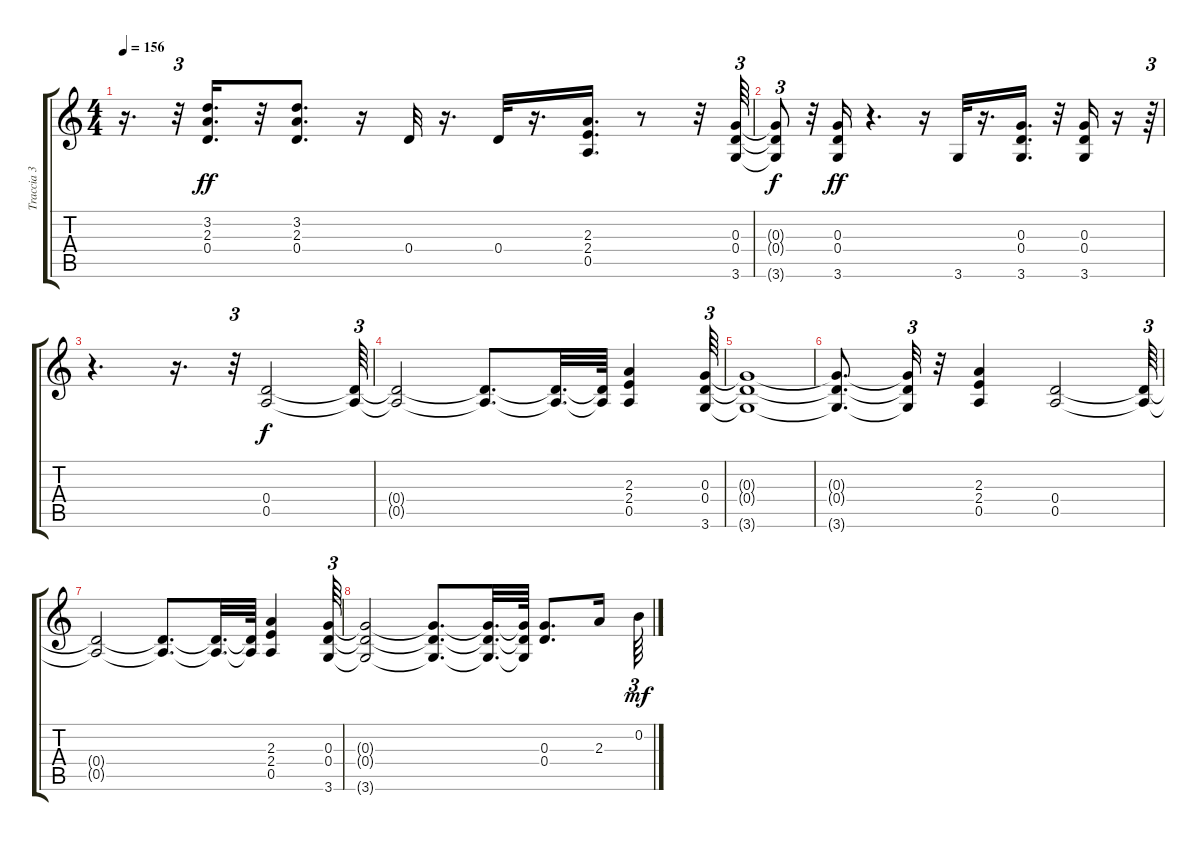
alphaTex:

\track ("Traccia 3" "Traccia 3") {instrument distortionguitar}
\staff {score tabs}
\tuning (E4 B3 G3 D3 A2 E2) {hide}
\ts (4 4)
\tempo 156
\clef g2
\ks c
r.16{d dy ff} r.32{tu (3 2)} (3.2 2.3 0.4).16{d} r.32 (3.2 2.3 0.4).8{d} r.16 0.4.32 r.16{d} 0.4.32 r.16{d} (2.3 2.4 0.5).16{d} r.8 r.32 (0.3 0.4 3.6).64{tu (3 2)} |
(0.3{t} 0.4{t} 3.6{t}).8{tu (3 2) dy f} r.32 (0.3 0.4 3.6).16{dy ff} r.4{d} r.16 3.6.32 r.16{d} (0.3 0.4 3.6).16{d} r.32 (0.3 0.4 3.6).16 r.16 r.64{tu (3 2)} |
r.4{d} r.16{d} r.32{tu (3 2)} (0.4 0.5).2{dy f} (0.4{t} 0.5{t}).64{tu (3 2)} |
(0.4{t} 0.5{t}).2 (0.4{t} 0.5{t}).8{d} (0.4{t} 0.5{t}).32{d} (0.4{t} 0.5{t}).64 (2.3 2.4 0.5).4 (0.3 0.4 3.6).64{tu (3 2)} |
(0.3{t} 0.4{t} 3.6{t}).1 |
(0.3{t} 0.4{t} 3.6{t}).8{d} (0.3{t} 0.4{t} 3.6{t}).32{tu (3 2)} r.32 (2.3 2.4 0.5).4 (0.4 0.5).2 (0.4{t} 0.5{t}).64{tu (3 2)} |
(0.4{t} 0.5{t}).2 (0.4{t} 0.5{t}).8{d} (0.4{t} 0.5{t}).32{d} (0.4{t} 0.5{t}).64 (2.3 2.4 0.5).4 (0.3 0.4 3.6).64{tu (3 2)} |
(0.3{t} 0.4{t} 3.6{t}).2 (0.3{t} 0.4{t} 3.6{t}).8{d} (0.3{t} 0.4{t} 3.6{t}).32{d} (0.3{t} 0.4{t} 3.6{t}).64 (0.3 0.4).8{d} 2.3.16 0.2.64{tu (3 2) dy mf}
